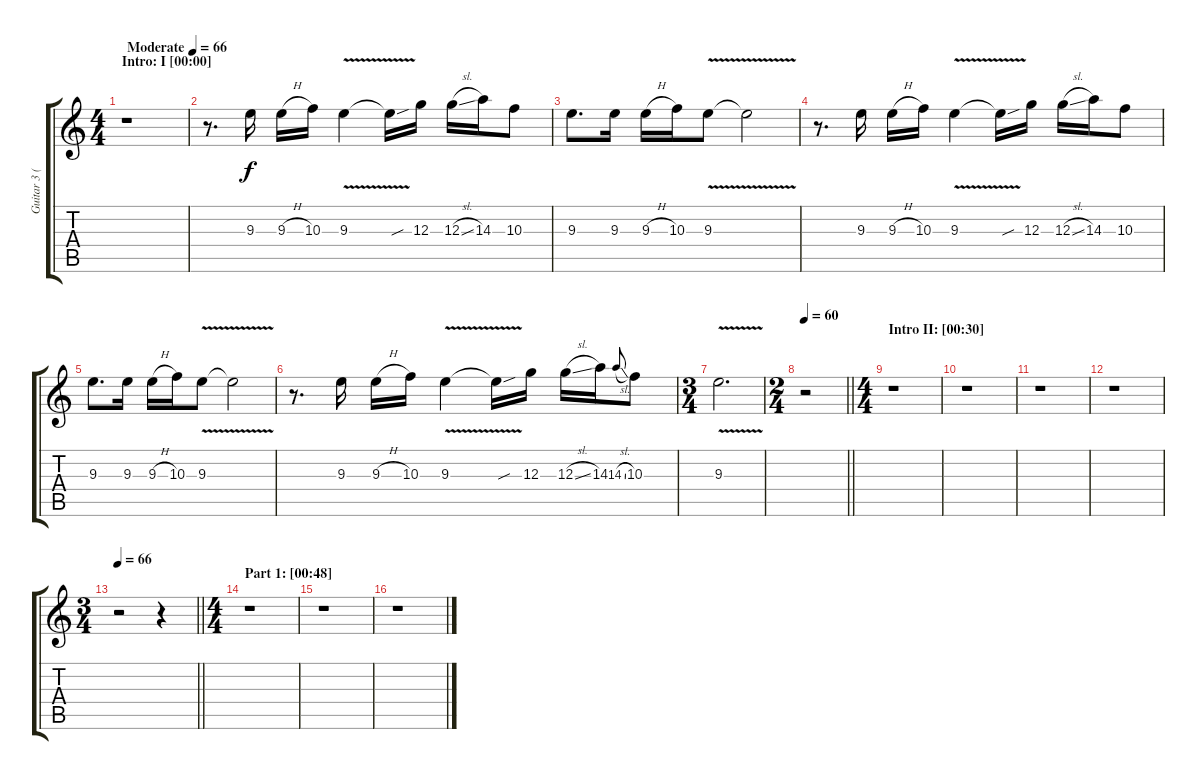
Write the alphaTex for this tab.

\track ("Guitar 3 (Clean/Sitar)" "Guitar 3 (") {instrument electricguitarclean}
\staff {score tabs}
\tuning (E4 B3 G3 D3 A2 E2) {hide}
\ts (4 4)
\section ("" "Intro: I [00:00]")
\tempo (66 "Moderate")
\tempo 58
\tempo (66 "Moderate")
\clef g2
\ks c
r.1{dy f instrument electricguitarclean} |
r.8{d} 9.3.16 9.3{h}.16 10.3.16 9.3{v}.4 9.3{sou t}.16 12.3.16 12.3{sl}.16 14.3.16 10.3.8 |
9.3.8{d} 9.3.16 9.3{h}.16 10.3.16 9.3{v}.8 9.3{t}.2 |
r.8{d} 9.3.16 9.3{h}.16 10.3.16 9.3{v}.4 9.3{sou t}.16 12.3.16 12.3{sl}.16 14.3.16 10.3.8 |
9.3.8{d} 9.3.16 9.3{h}.16 10.3.16 9.3{v}.8 9.3{t}.2 |
r.8{d} 9.3.16 9.3{h}.16 10.3.16 9.3{v}.4 9.3{sou t}.16 12.3.16 12.3{sl}.16 14.3.16 14.3{sl}.8{gr onbeat} 10.3.8 |
\ts (3 4)
9.3{v}.2{d} |
\ts (2 4)
\tempo 60
\barLineRight lightlight
r.2 |
\ts (4 4)
\section ("" "Intro II: [00:30]")
r.1 |
r.1 |
r.1 |
r.1 |
\ts (3 4)
\tempo 66
\barLineRight lightlight
r.2 r.4 |
\ts (4 4)
\section ("" "Part 1: [00:48]")
r.1 |
r.1 |
r.1
